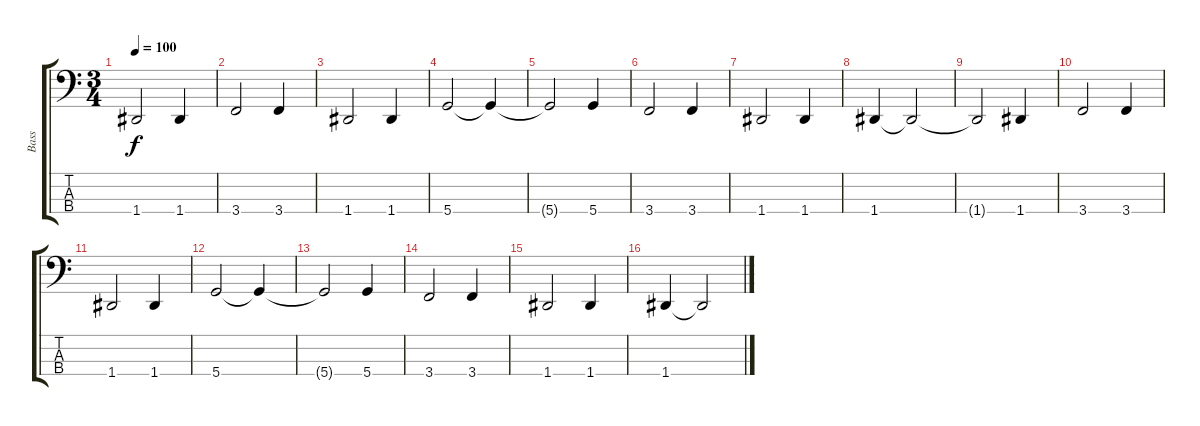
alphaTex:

\track ("Bass" "Bass") {instrument electricbasspick}
\staff {score tabs}
\tuning (F2 C2 G1 D1) {hide}
\ts (3 4)
\tempo 100
\clef f4
\ks c
1.4{t}.2{dy f} 1.4.4 |
3.4.2 3.4.4 |
1.4.2 1.4.4 |
5.4.2 5.4{t}.4 |
5.4{t}.2 5.4.4 |
3.4.2 3.4.4 |
1.4.2 1.4.4 |
1.4.4 1.4{t}.2 |
1.4{t}.2 1.4.4 |
3.4.2 3.4.4 |
1.4.2 1.4.4 |
5.4.2 5.4{t}.4 |
5.4{t}.2 5.4.4 |
3.4.2 3.4.4 |
1.4.2 1.4.4 |
1.4.4 1.4{t}.2
